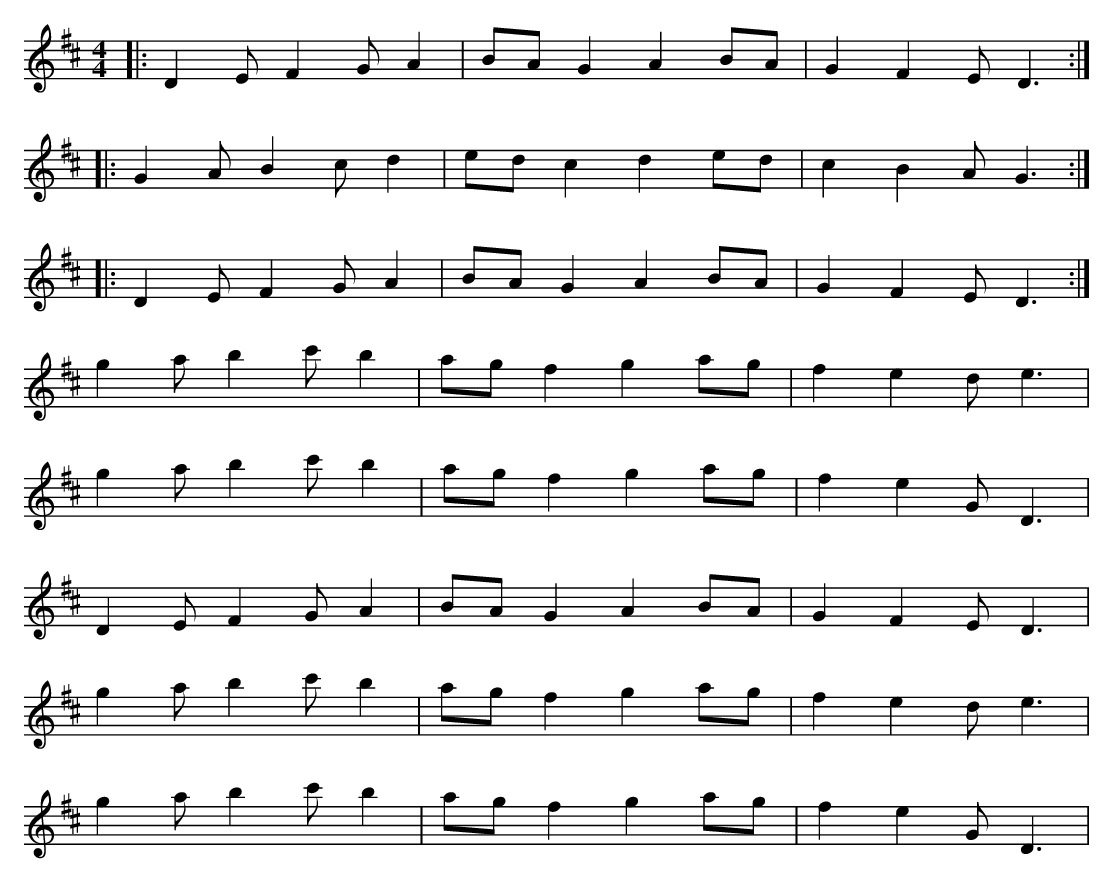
X:1
M:4/4
K:D
|:D2 E F2 G A2|BA G2 A2 BA|G2 F2 E D3:|
|:G2 A B2 c d2|ed c2 d2 ed|c2 B2 A G3:|
|:D2 E F2 G A2|BA G2 A2 BA|G2 F2 E D3:|
g2 a b2 c' b2|ag f2 g2 ag|f2 e2 d e3|
g2 a b2 c' b2|ag f2 g2 ag|f2 e2 G D3|
D2 E F2 G A2|BA G2 A2 BA|G2 F2 E D3|
g2 a b2 c' b2|ag f2 g2 ag|f2 e2 d e3|
g2 a b2 c' b2|ag f2 g2 ag|f2 e2 G D3|
